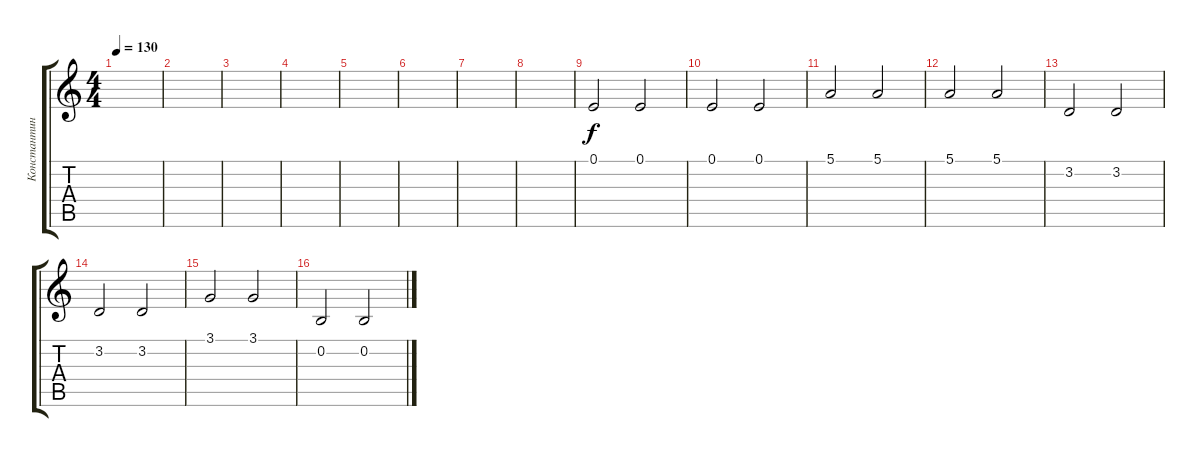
\track ("Константин Бекрев (программирование)" "Константин") {instrument orchestrahit}
\staff {score tabs}
\tuning (E4 B3 G3 D3 A2 E2) {hide}
\ts (4 4)
\tempo 130
\clef g2
\ks c
|
|
|
|
|
|
|
|
0.1.2 0.1.2 |
0.1.2 0.1.2 |
5.1.2 5.1.2 |
5.1.2 5.1.2 |
3.2.2 3.2.2 |
3.2.2 3.2.2 |
3.1.2 3.1.2 |
0.2.2 0.2.2
